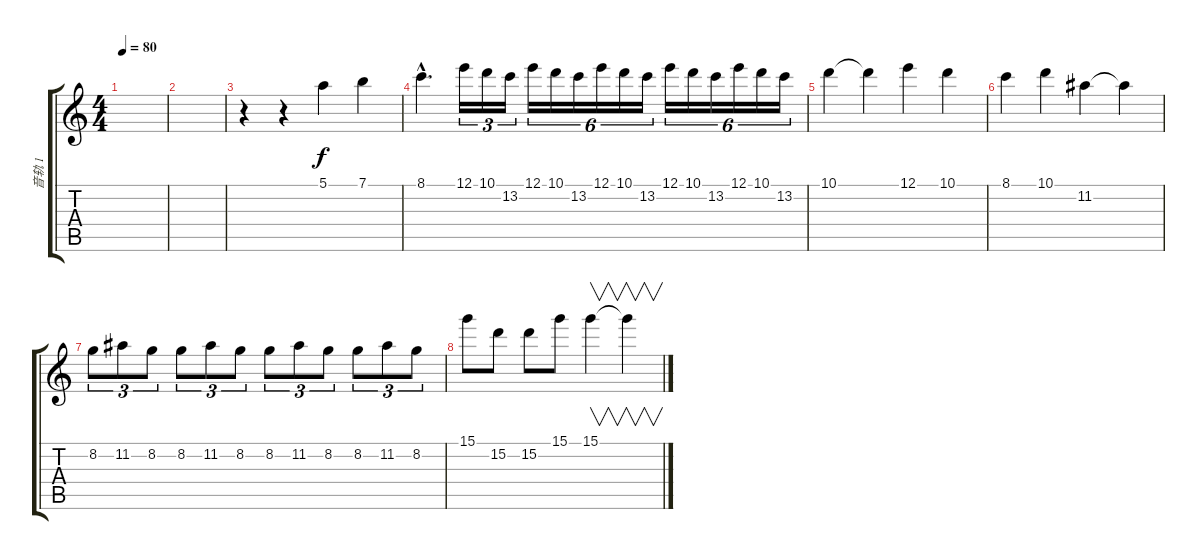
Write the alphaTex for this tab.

\track ("音轨 1" "音轨 1") {instrument distortionguitar}
\staff {score tabs}
\tuning (E4 B3 G3 D3 A2 E2) {hide}
\ts (4 4)
\tempo 80
\clef g2
\ks c
|
|
r.4 r.4 5.1.4 7.1.4 |
8.1{hac}.4{d} 12.1.16{tu (3 2)} 10.1.16{tu (3 2)} 13.2.16{tu (3 2)} 12.1.16{tu (6 4)} 10.1.16{tu (6 4)} 13.2.16{tu (6 4)} 12.1.16{tu (6 4)} 10.1.16{tu (6 4)} 13.2.16{tu (6 4)} 12.1.16{tu (6 4)} 10.1.16{tu (6 4)} 13.2.16{tu (6 4)} 12.1.16{tu (6 4)} 10.1.16{tu (6 4)} 13.2.16{tu (6 4)} |
10.1.4 10.1{t}.4 12.1.4 10.1.4 |
8.1.4 10.1.4 11.2.4 11.2{t}.4 |
8.2.8{tu (3 2)} 11.2.8{tu (3 2)} 8.2.8{tu (3 2)} 8.2.8{tu (3 2)} 11.2.8{tu (3 2)} 8.2.8{tu (3 2)} 8.2.8{tu (3 2)} 11.2.8{tu (3 2)} 8.2.8{tu (3 2)} 8.2.8{tu (3 2)} 11.2.8{tu (3 2)} 8.2.8{tu (3 2)} |
15.1.8 15.2.8 15.2.8 15.1.8 15.1.4{v} 15.1{t}.4{v}
